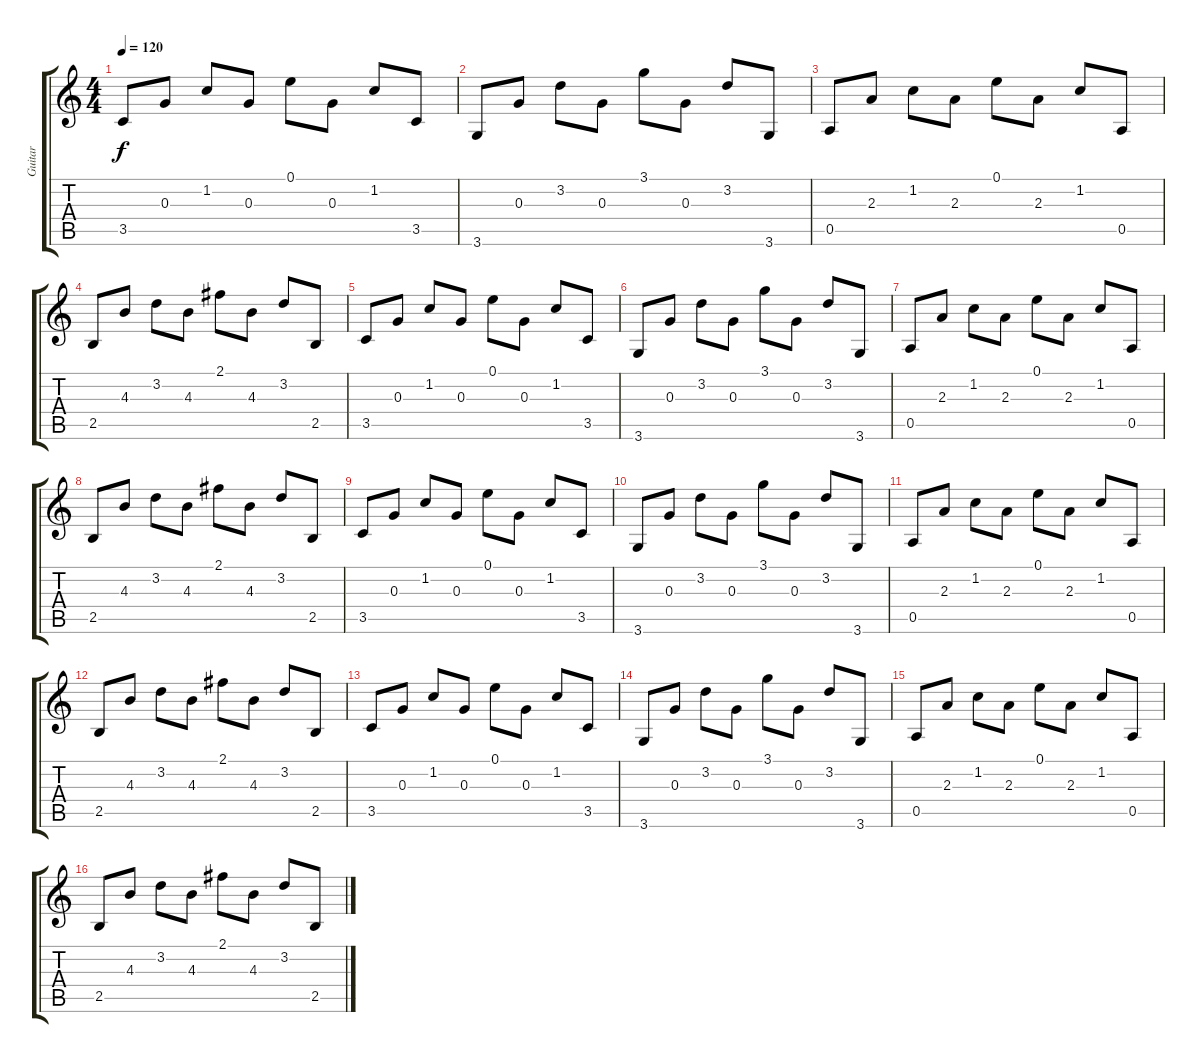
\track ("Guitar" "Guitar") {instrument acousticguitarsteel}
\staff {score tabs}
\tuning (E4 B3 G3 D3 A2 E2) {hide}
\ts (4 4)
\tempo 120
\clef g2
\ks c
3.5.8{dy f} 0.3.8 1.2.8 0.3.8 0.1.8 0.3.8 1.2.8 3.5.8 |
3.6.8 0.3.8 3.2.8 0.3.8 3.1.8 0.3.8 3.2.8 3.6.8 |
0.5.8 2.3.8 1.2.8 2.3.8 0.1.8 2.3.8 1.2.8 0.5.8 |
2.5.8 4.3.8 3.2.8 4.3.8 2.1.8 4.3.8 3.2.8 2.5.8 |
3.5.8 0.3.8 1.2.8 0.3.8 0.1.8 0.3.8 1.2.8 3.5.8 |
3.6.8 0.3.8 3.2.8 0.3.8 3.1.8 0.3.8 3.2.8 3.6.8 |
0.5.8 2.3.8 1.2.8 2.3.8 0.1.8 2.3.8 1.2.8 0.5.8 |
2.5.8 4.3.8 3.2.8 4.3.8 2.1.8 4.3.8 3.2.8 2.5.8 |
3.5.8 0.3.8 1.2.8 0.3.8 0.1.8 0.3.8 1.2.8 3.5.8 |
3.6.8 0.3.8 3.2.8 0.3.8 3.1.8 0.3.8 3.2.8 3.6.8 |
0.5.8 2.3.8 1.2.8 2.3.8 0.1.8 2.3.8 1.2.8 0.5.8 |
2.5.8 4.3.8 3.2.8 4.3.8 2.1.8 4.3.8 3.2.8 2.5.8 |
3.5.8 0.3.8 1.2.8 0.3.8 0.1.8 0.3.8 1.2.8 3.5.8 |
3.6.8 0.3.8 3.2.8 0.3.8 3.1.8 0.3.8 3.2.8 3.6.8 |
0.5.8 2.3.8 1.2.8 2.3.8 0.1.8 2.3.8 1.2.8 0.5.8 |
2.5.8 4.3.8 3.2.8 4.3.8 2.1.8 4.3.8 3.2.8 2.5.8
